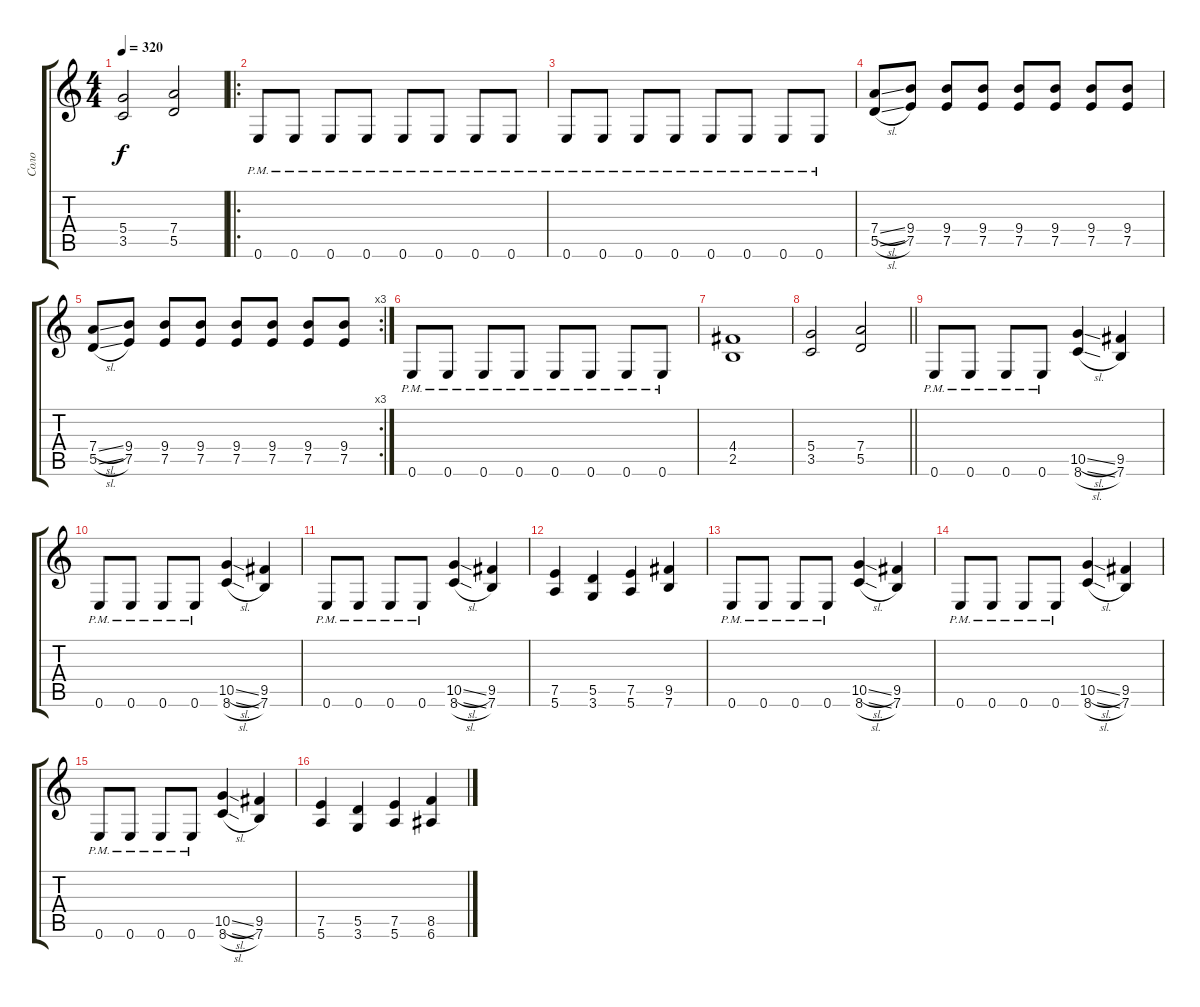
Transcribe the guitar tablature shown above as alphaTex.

\track ("Соло" "Соло") {instrument distortionguitar}
\staff {score tabs}
\tuning (E4 B3 G3 D3 A2 E2) {hide}
\ts (4 4)
\tempo 320
\clef g2
\ks c
(5.4 3.5).2{dy f} (7.4 5.5).2 |
\ro
0.6{pm}.8 0.6{pm}.8 0.6{pm}.8 0.6{pm}.8 0.6{pm}.8 0.6{pm}.8 0.6{pm}.8 0.6{pm}.8 |
0.6{pm}.8 0.6{pm}.8 0.6{pm}.8 0.6{pm}.8 0.6{pm}.8 0.6{pm}.8 0.6{pm}.8 0.6{pm}.8 |
(7.4{sl} 5.5{sl}).8 (9.4 7.5).8 (9.4 7.5).8 (9.4 7.5).8 (9.4 7.5).8 (9.4 7.5).8 (9.4 7.5).8 (9.4 7.5).8 |
\rc 3
(7.4{sl} 5.5{sl}).8 (9.4 7.5).8 (9.4 7.5).8 (9.4 7.5).8 (9.4 7.5).8 (9.4 7.5).8 (9.4 7.5).8 (9.4 7.5).8 |
0.6{pm}.8 0.6{pm}.8 0.6{pm}.8 0.6{pm}.8 0.6{pm}.8 0.6{pm}.8 0.6{pm}.8 0.6{pm}.8 |
(4.4 2.5).1 |
\barLineRight lightlight
(5.4 3.5).2 (7.4 5.5).2 |
0.6{pm}.8 0.6{pm}.8 0.6{pm}.8 0.6{pm}.8 (10.5{sl} 8.6{sl}).4 (9.5 7.6).4 |
0.6{pm}.8 0.6{pm}.8 0.6{pm}.8 0.6{pm}.8 (10.5{sl} 8.6{sl}).4 (9.5 7.6).4 |
0.6{pm}.8 0.6{pm}.8 0.6{pm}.8 0.6{pm}.8 (10.5{sl} 8.6{sl}).4 (9.5 7.6).4 |
(7.5 5.6).4 (5.5 3.6).4 (7.5 5.6).4 (9.5 7.6).4 |
0.6{pm}.8 0.6{pm}.8 0.6{pm}.8 0.6{pm}.8 (10.5{sl} 8.6{sl}).4 (9.5 7.6).4 |
0.6{pm}.8 0.6{pm}.8 0.6{pm}.8 0.6{pm}.8 (10.5{sl} 8.6{sl}).4 (9.5 7.6).4 |
0.6{pm}.8 0.6{pm}.8 0.6{pm}.8 0.6{pm}.8 (10.5{sl} 8.6{sl}).4 (9.5 7.6).4 |
(7.5 5.6).4 (5.5 3.6).4 (7.5 5.6).4 (8.5 6.6).4
